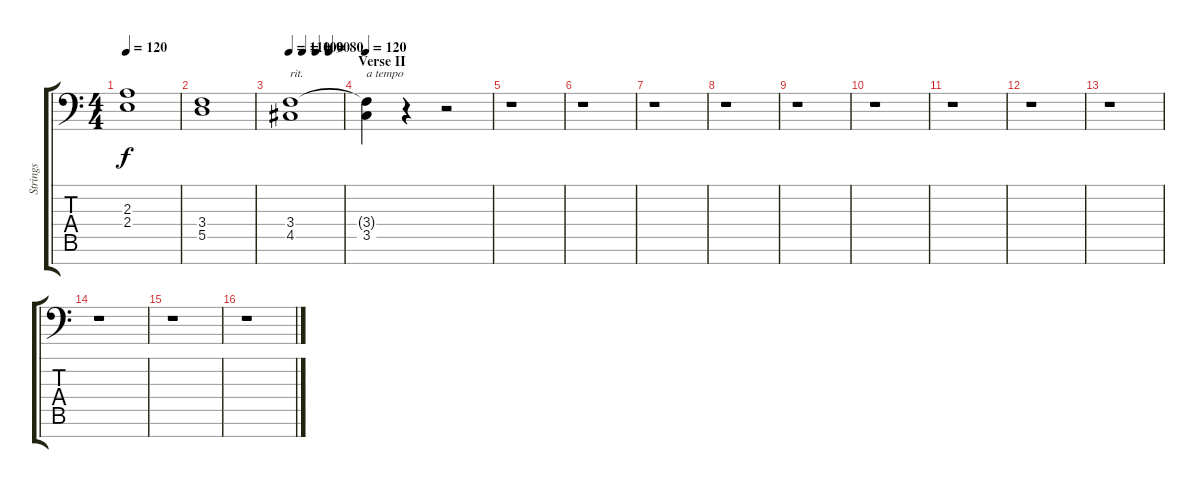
\track ("Strings" "Strings") {instrument violin}
\staff {score tabs}
\tuning (E4 B3 G3 D3 A2 E2 A1) {hide}
\ts (4 4)
\tempo 120
\clef f4
\ks c
(2.3 2.4).1{dy f} |
(3.4 5.5).1 |
\tempo 110
\tempo (100 0.25)
\tempo (90 0.5)
\tempo (80 0.75)
(3.4 4.5).1{txt "rit."} |
\section ("" "Verse II")
\tempo 120
(3.4{t} 3.5).4{txt "a tempo"} r.4 r.2 |
r.1 |
r.1 |
r.1 |
r.1 |
r.1 |
r.1 |
r.1 |
r.1 |
r.1 |
r.1 |
r.1 |
r.1
